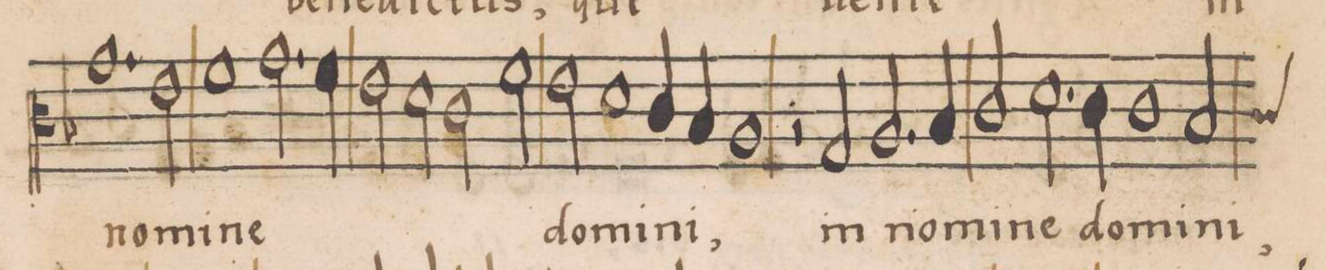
**kern	**text
*I"TENOR	*
*clefC3	*
*k[b-]	*
*met(C|)	*
*M2/1	*
1.g	no-
2e\	-mi-
=99-	=99-
1f	-ne
2.g\	.
4f\	.
=100-	=100-
2e\	.
2d\	.
2c\	.
2f\	do-
=101-	=101-
2e\	.
1d	-mi-
4c/	-ni,
4B-/	.
=102-	=102-
1A	.
2r	.
2G/	in
=103-	=103-
2.A/	no-
4B-/	-mi-
2c/	-ne
2.d\	do-
=104-	=104-
4c\	.
1c	-mi-
*custos:c	*
2B-/	-ni
=105-	=105-
*-	*-
